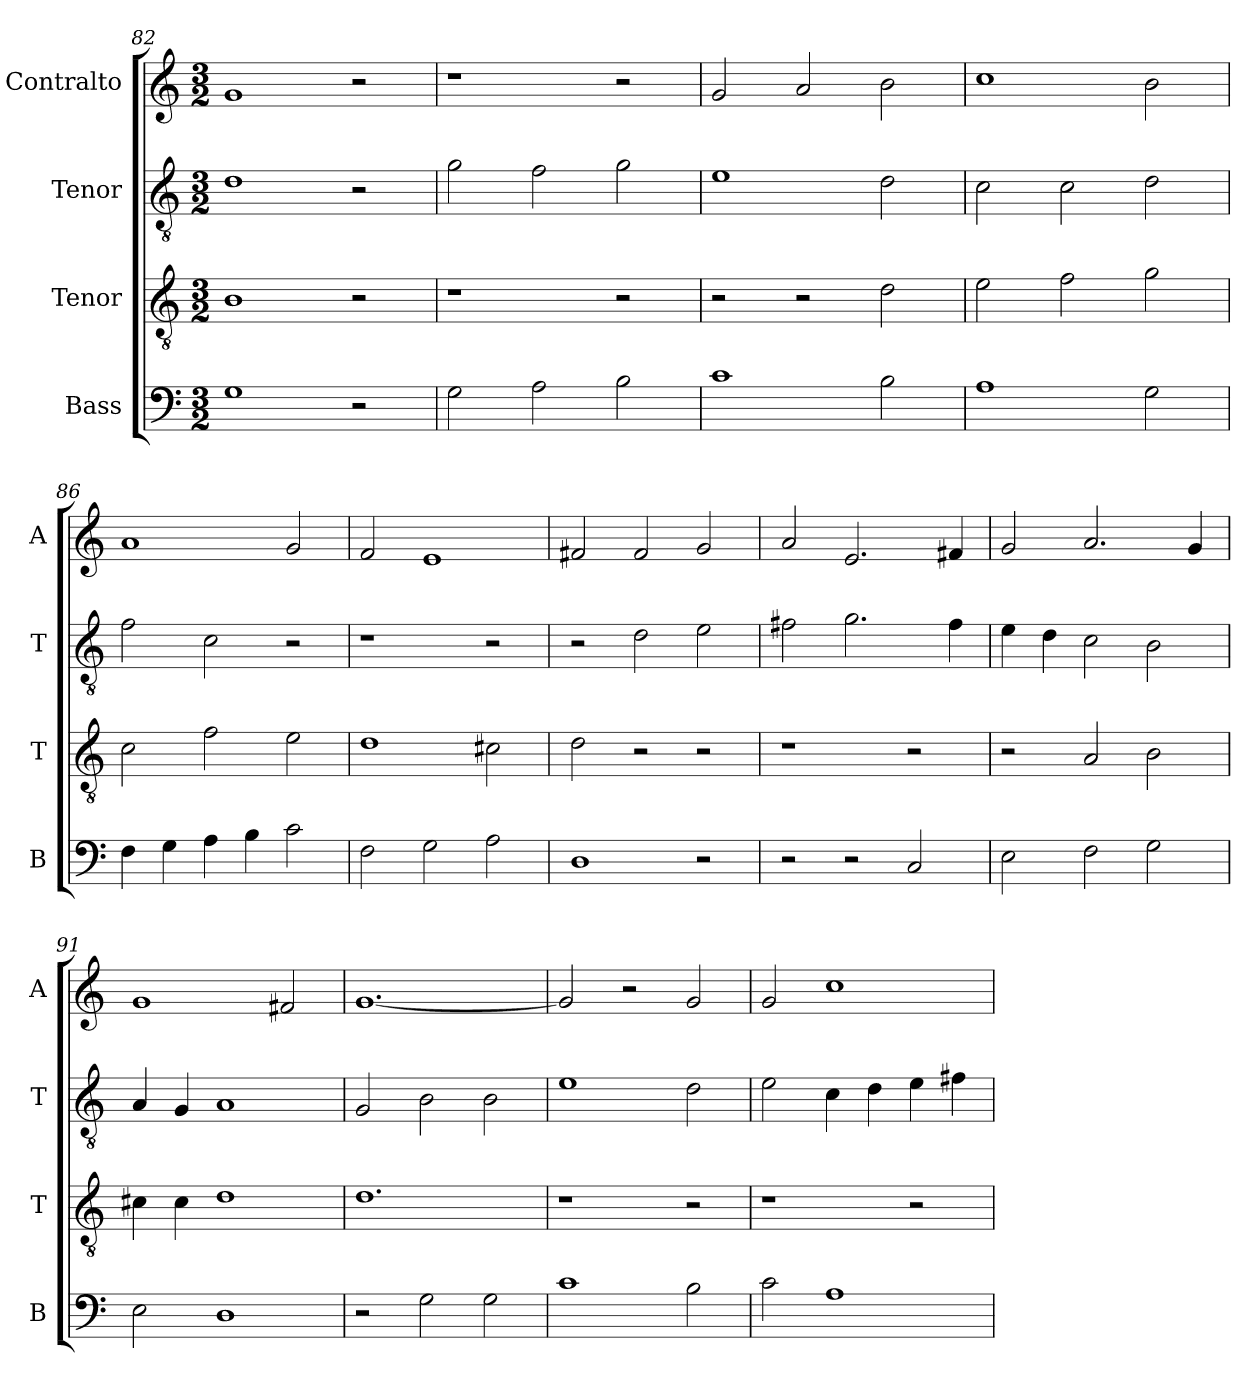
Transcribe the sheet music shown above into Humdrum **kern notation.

**kern	**kern	**kern	**kern
*part4	*part3	*part2	*part1
*staff4	*staff3	*staff2	*staff1
*I"Bass	*I"Tenor	*I"Tenor	*I"Contralto
*I'B	*I'T	*I'T	*I'A
*clefF4	*clefGv2	*clefGv2	*clefG2
*k[]	*k[]	*k[]	*k[]
*G:mix	*G:mix	*G:mix	*G:mix
*M3/2	*M3/2	*M3/2	*M3/2
=82	=82	=82	=82
1G	1B	1d	1g
2r	2r	2r	2r
=83	=83	=83	=83
2G	1r	2g	1r
2A	.	2f	.
2B	2r	2g	2r
=84	=84	=84	=84
1c	2r	1e	2g
.	2r	.	2a
2B	2d	2d	2b
=85	=85	=85	=85
1A	2e	2c	1cc
.	2f	2c	.
2G	2g	2d	2b
=86	=86	=86	=86
4F	2c	2f	1a
4G	.	.	.
4A	2f	2c	.
4B	.	.	.
2c	2e	2r	2g
=87	=87	=87	=87
2F	1d	1r	2f
2G	.	.	1e
2A	2c#X	2r	.
=88	=88	=88	=88
1D	2d	2r	2f#X
.	2r	2d	2f#
2r	2r	2e	2g
=89	=89	=89	=89
2r	1r	2f#X	2a
2r	.	2.g	2.e
2C	2r	.	.
.	.	4f#	4f#X
=90	=90	=90	=90
2E	2r	4e	2g
.	.	4d	.
2F	2A	2c	2.a
2G	2B	2B	.
.	.	.	4g
=91	=91	=91	=91
2E	4c#X	4A	1g
.	4c#	4G	.
1D	1d	1A	.
.	.	.	2f#X
=92	=92	=92	=92
2r	1.d	2G	[1.g
2G	.	2B	.
2G	.	2B	.
=93	=93	=93	=93
1c	1r	1e	2g]
.	.	.	2r
2B	2r	2d	2g
=94	=94	=94	=94
2c	1r	2e	2g
1A	.	4c	1cc
.	.	4d	.
.	2r	4e	.
.	.	4f#X	.
=	=	=	=
*-	*-	*-	*-
